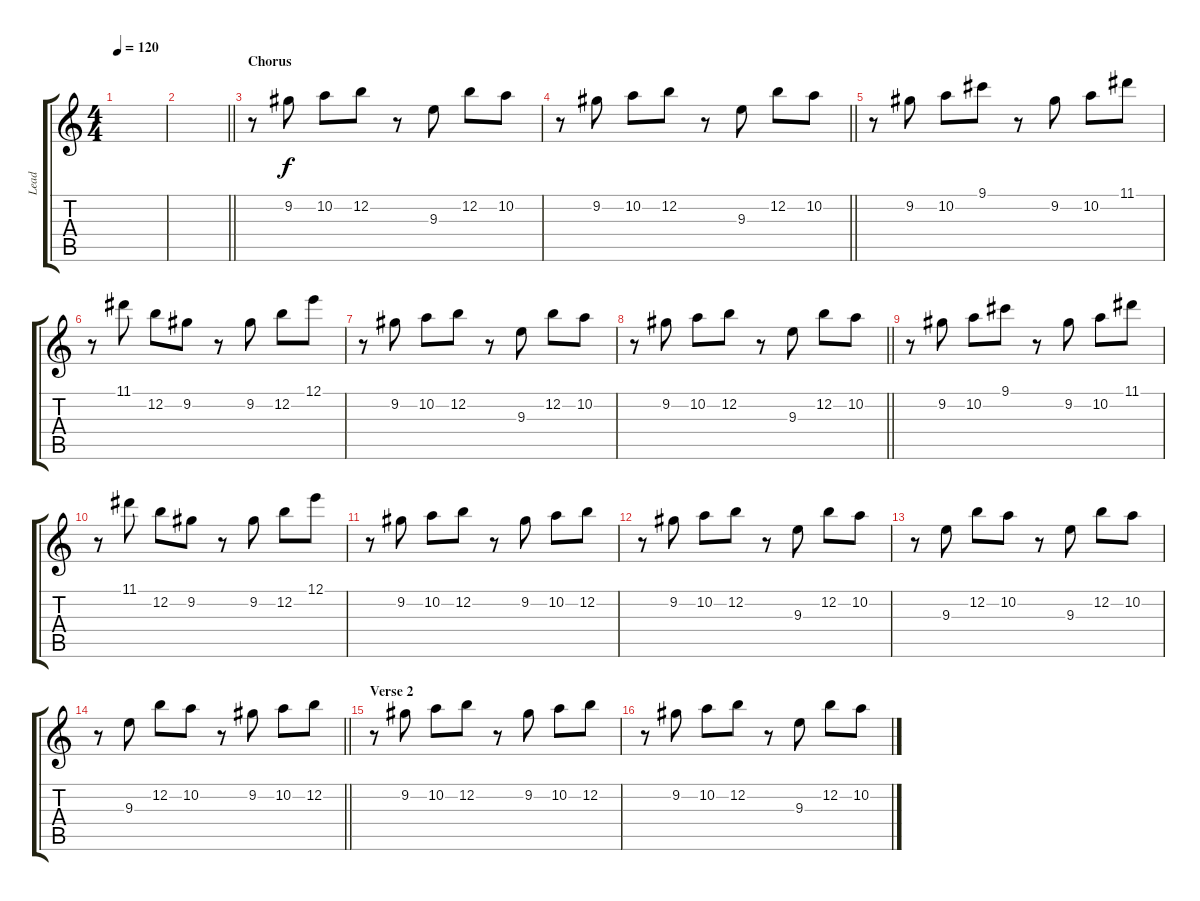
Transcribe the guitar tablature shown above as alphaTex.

\track ("Lead" "Lead") {instrument acousticguitarsteel}
\staff {score tabs}
\tuning (E4 B3 G3 D3 A2 E2) {hide}
\ts (4 4)
\tempo 120
\clef g2
\ks c
|
\barLineRight lightlight
|
\section ("" "Chorus")
r.8 9.2.8 10.2.8 12.2.8 r.8 9.3.8 12.2.8 10.2.8 |
\barLineRight lightlight
r.8 9.2.8 10.2.8 12.2.8 r.8 9.3.8 12.2.8 10.2.8 |
r.8 9.2.8 10.2.8 9.1.8 r.8 9.2.8 10.2.8 11.1.8 |
r.8 11.1.8 12.2.8 9.2.8 r.8 9.2.8 12.2.8 12.1.8 |
r.8 9.2.8 10.2.8 12.2.8 r.8 9.3.8 12.2.8 10.2.8 |
\barLineRight lightlight
r.8 9.2.8 10.2.8 12.2.8 r.8 9.3.8 12.2.8 10.2.8 |
r.8 9.2.8 10.2.8 9.1.8 r.8 9.2.8 10.2.8 11.1.8 |
r.8 11.1.8 12.2.8 9.2.8 r.8 9.2.8 12.2.8 12.1.8 |
r.8 9.2.8 10.2.8 12.2.8 r.8 9.2.8 10.2.8 12.2.8 |
r.8 9.2.8 10.2.8 12.2.8 r.8 9.3.8 12.2.8 10.2.8 |
r.8 9.3.8 12.2.8 10.2.8 r.8 9.3.8 12.2.8 10.2.8 |
\barLineRight lightlight
r.8 9.3.8 12.2.8 10.2.8 r.8 9.2.8 10.2.8 12.2.8 |
\section ("" "Verse 2")
r.8 9.2.8 10.2.8 12.2.8 r.8 9.2.8 10.2.8 12.2.8 |
r.8 9.2.8 10.2.8 12.2.8 r.8 9.3.8 12.2.8 10.2.8
